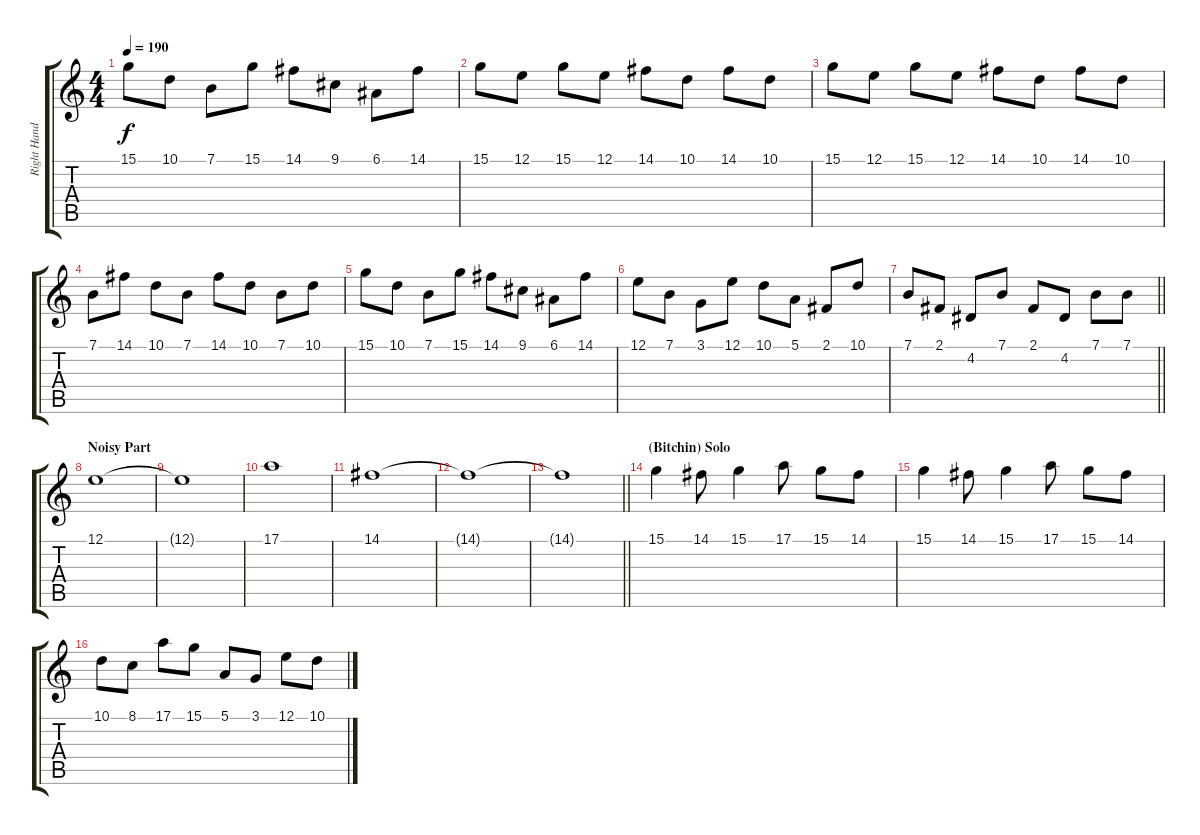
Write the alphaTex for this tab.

\track ("Right Hand" "Right Hand") {instrument lead2sawtooth}
\staff {score tabs}
\tuning (E4 B3 G3 D3 A2 E2) {hide}
\ts (4 4)
\tempo 190
\clef g2
\ks c
15.1.8{dy f} 10.1.8 7.1.8 15.1.8 14.1.8 9.1.8 6.1.8 14.1.8 |
15.1.8 12.1.8 15.1.8 12.1.8 14.1.8 10.1.8 14.1.8 10.1.8 |
15.1.8 12.1.8 15.1.8 12.1.8 14.1.8 10.1.8 14.1.8 10.1.8 |
7.1.8 14.1.8 10.1.8 7.1.8 14.1.8 10.1.8 7.1.8 10.1.8 |
15.1.8 10.1.8 7.1.8 15.1.8 14.1.8 9.1.8 6.1.8 14.1.8 |
12.1.8 7.1.8 3.1.8 12.1.8 10.1.8 5.1.8 2.1.8 10.1.8 |
\barLineRight lightlight
7.1.8 2.1.8 4.2.8 7.1.8 2.1.8 4.2.8 7.1.8 7.1.8 |
\section ("" "Noisy Part")
12.1.1 |
12.1{t}.1 |
17.1.1 |
14.1.1 |
14.1{t}.1 |
\barLineRight lightlight
14.1{t}.1 |
\section ("" "(Bitchin) Solo")
15.1.4 14.1.8 15.1.4 17.1.8 15.1.8 14.1.8 |
15.1.4 14.1.8 15.1.4 17.1.8 15.1.8 14.1.8 |
10.1.8 8.1.8 17.1.8 15.1.8 5.1.8 3.1.8 12.1.8 10.1.8
